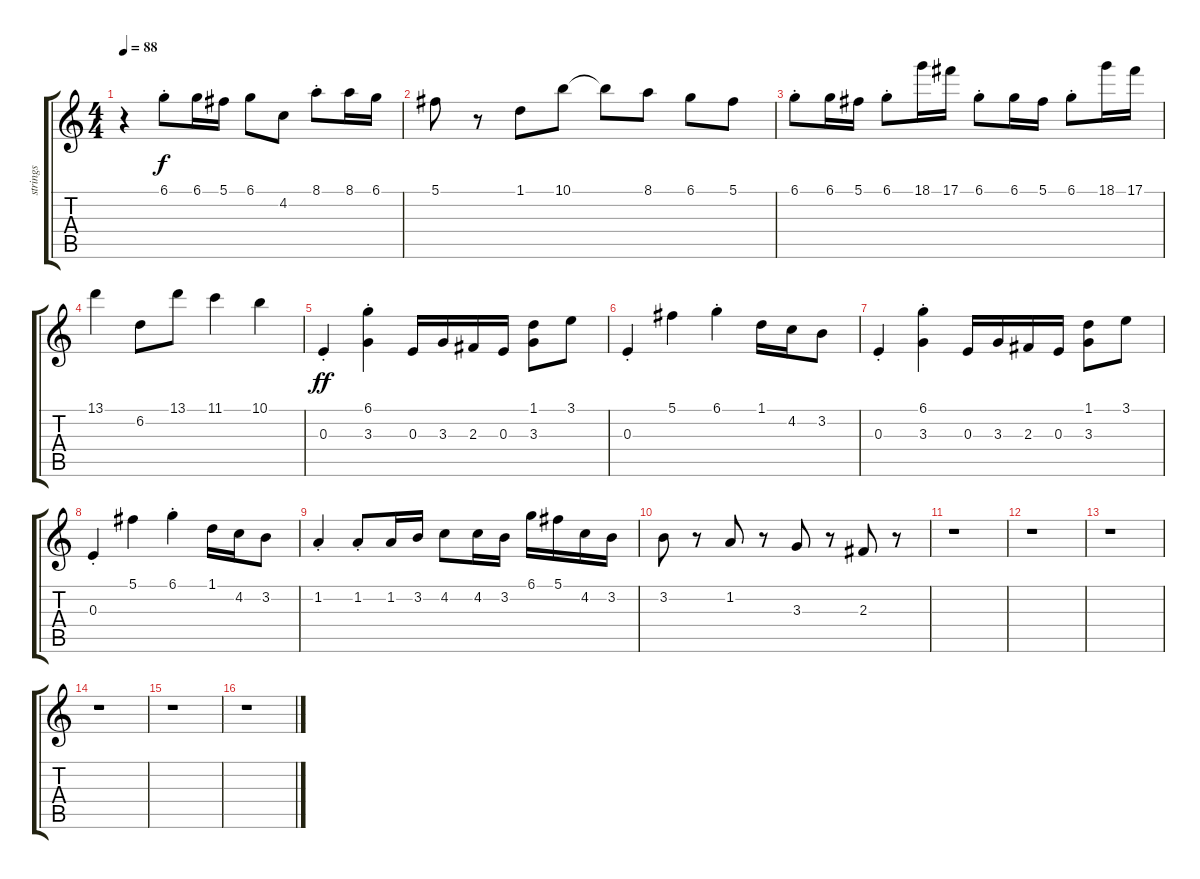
\track ("strings" "strings") {instrument tremolostrings}
\staff {score tabs}
\tuning (Db5 Ab4 E4 B3 Gb3 B2) {hide}
\ts (4 4)
\tempo 88
\clef g2
\ks c
r.4{dy f} 6.1{st}.8 6.1.16 5.1.16 6.1.8 4.2.8 8.1{st}.8 8.1.16 6.1.16 |
5.1.8 r.8 1.1.8 10.1.8 10.1{t}.8 8.1.8 6.1.8 5.1.8 |
6.1{st}.8 6.1.16 5.1.16 6.1{st}.8 18.1.16 17.1.16 6.1{st}.8 6.1.16 5.1.16 6.1{st}.8 18.1.16 17.1.16 |
13.1.4 6.2.8 13.1.8 11.1.4 10.1.4 |
0.3{st}.4{dy ff} (6.1{st} 3.3{st}).4 0.3.16 3.3.16 2.3.16 0.3.16 (1.1 3.3).8 3.1.8 |
0.3{st}.4 5.1.4 6.1{st}.4 1.1.16 4.2.16 3.2.8 |
0.3{st}.4 (6.1{st} 3.3{st}).4 0.3.16 3.3.16 2.3.16 0.3.16 (1.1 3.3).8 3.1.8 |
0.3{st}.4 5.1.4 6.1{st}.4 1.1.16 4.2.16 3.2.8 |
1.2{st}.4 1.2{st}.8 1.2.16 3.2.16 4.2.8 4.2.16 3.2.16 6.1.16 5.1.16 4.2.16 3.2.16 |
3.2.8 r.8 1.2.8 r.8 3.3.8 r.8 2.3.8 r.8 |
r.1 |
r.1 |
r.1 |
r.1 |
r.1 |
r.1
